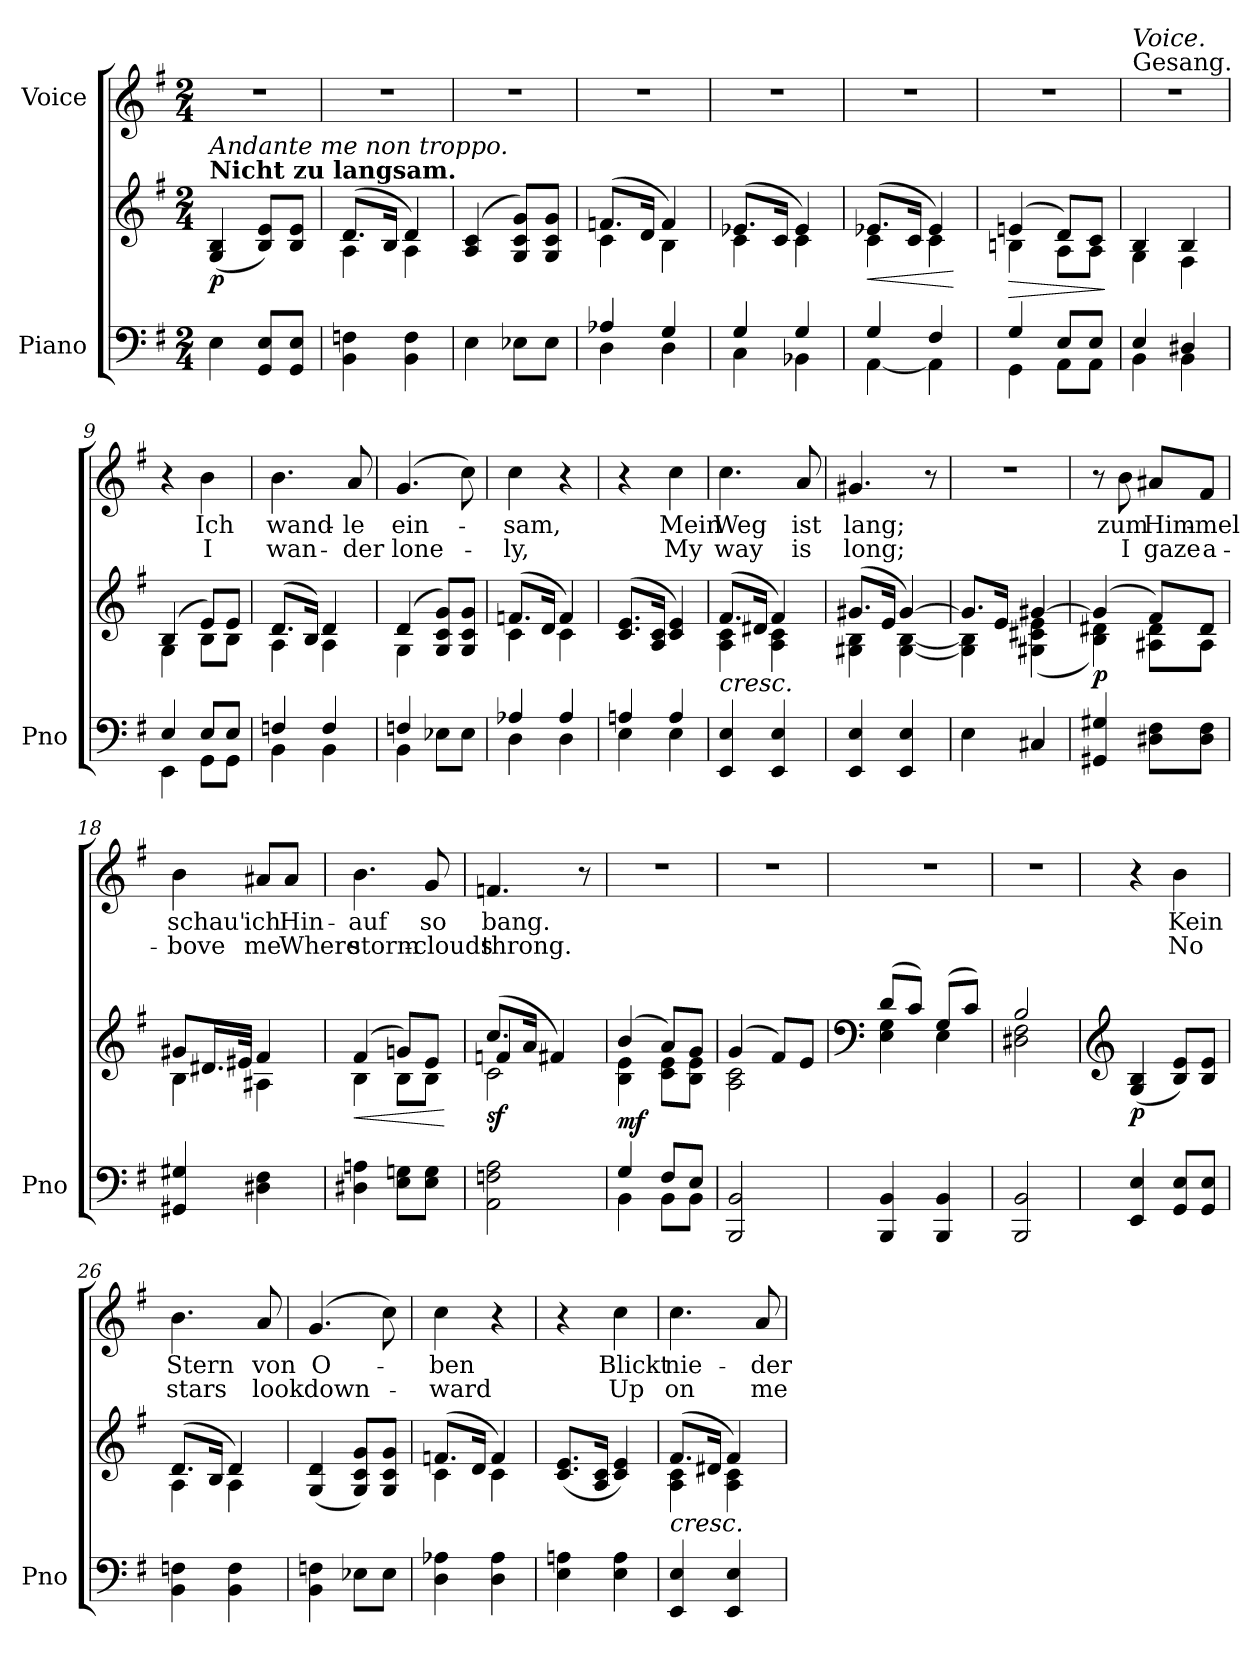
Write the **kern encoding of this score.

**kern	**kern	**dynam	**kern	**text	**text
*part2	*part2	*part2	*part1	*part1	*part1
*staff3	*staff2	*staff2/3	*staff1	*staff1	*staff1
*I"Piano	*	*	*I"Voice	*	*
*I'Pno	*	*	*	*	*
*clefF4	*clefG2	*	*clefG2	*	*
*k[f#]	*k[f#]	*	*k[f#]	*	*
*M2/4	*M2/4	*	*M2/4	*	*
=1	=1	=1	=1	=1	=1
!	!LO:TX:a:B:t=Nicht zu langsam.	!	!	!	!
!	!LO:TX:a:i:t=Andante me non troppo.	!	!	!	!
!	!	!LO:DY:b	!	!	!
4E\	(>4G/ 4B/	p	2r	.	.
8GG/ 8E/L	8B/ 8e/L)	.	.	.	.
8GG/ 8E/J	8B/ 8e/J	.	.	.	.
=2	=2	=2	=2	=2	=2
*	*^	*	*	*	*
4BB\ 4Fn\	(8.d/L	4A\	.	2r	.	.
.	16B/Jk	.	.	.	.	.
4BB\ 4F\	4d/)	4A\	.	.	.	.
=3	=3	=3	=3	=3	=3	=3
4E\	(>4A/ 4c/	2ryy	.	2r	.	.
8E-X\L	8G/ 8c/ 8g/L)	.	.	.	.	.
8E-\J	8G/ 8c/ 8g/J	.	.	.	.	.
=4	=4	=4	=4	=4	=4	=4
*^	*	*	*	*	*	*
4A-X/	4D\	(8.fn/L	4c\	.	2r	.	.
.	.	16d/Jk	.	.	.	.	.
4G/	4D\	4f/)	4B\	.	.	.	.
=5	=5	=5	=5	=5	=5	=5	=5
4G/	4C\	(8.e-X/L	4c\	.	2r	.	.
.	.	16c/Jk	.	.	.	.	.
4G/	4BB-X\	4e-/)	4c\	.	.	.	.
=6	=6	=6	=6	=6	=6	=6	=6
!	!	!	!	!LO:HP:b	!	!	!
4G/	[4AA\	(8.e-X/L	4c\	<	2r	.	.
.	.	16c/Jk	.	.	.	.	.
4F#/	4AA\]	4e-/)	4c\	.	.	.	.
*v	*v	*	*	*	*	*	*
*	*v	*v	*	*	*	*
.	.	[	.	.	.
=7	=7	=7	=7	=7	=7
*^	*	*	*	*	*
!	!	!	!LO:HP:b	!	!	!
*	*	*^	*	*	*	*
4G/	4GG\	(4en/	4Bn\	>	2r	.	.
8E/L	8AA\L	8d/L)	8A\L	.	.	.	.
8E/J	8AA\J	8c/J	8A\J	.	.	.	.
*v	*v	*	*	*	*	*	*
*	*v	*v	*	*	*	*
.	.	]	.	.	.
!!LO:LB:g=z
=8	=8	=8	=8	=8	=8
*^	*^	*	*	*	*
!	!	!	!	!	!LO:TX:a:t=Gesang.	!	!
!	!	!	!	!	!LO:TX:a:i:t=Voice.	!	!
4E/	4BB\	4B/	4G\	.	2r	.	.
4D#X/	4BB\	4B/	4F#\	.	.	.	.
=9	=9	=9	=9	=9	=9	=9	=9
4E/	4EE\	(4B/	4G\	.	4r	.	.
!	!	!	!	!	!	!LO:LY:b	!LO:LY:b
8E/L	8GG\L	8e/L)	8B\L	.	4b\	Ich	I
8E/J	8GG\J	8e/J	8B\J	.	.	.	.
=10	=10	=10	=10	=10	=10	=10	=10
!	!	!	!	!	!	!LO:LY:b	!LO:LY:b
4Fn/	4BB\	(8.d/L	4A\	.	4.b\	wand-	wan-
.	.	16B/Jk)	.	.	.	.	.
4F/	4BB\	4d/	4A\	.	.	.	.
!	!	!	!	!	!	!LO:LY:b	!LO:LY:b
.	.	.	.	.	8a/	-le	-der
=11	=11	=11	=11	=11	=11	=11	=11
!	!	!	!	!	!	!LO:LY:b	!LO:LY:b
4Fn/	4BB\	(4d/	4G\	.	(4.g/	ein-	lone-
4ryy	8E-X\L	8G/ 8c/ 8g/L)	4ryy	.	.	.	.
.	8E-\J	8G/ 8c/ 8g/J	.	.	8cc\)	.	.
=12	=12	=12	=12	=12	=12	=12	=12
!	!	!	!	!	!	!LO:LY:b	!LO:LY:b
4A-X/	4D\	(8.fn/L	4c\	.	4cc\	-sam,	-ly,
.	.	16d/Jk	.	.	.	.	.
4A-/	4D\	4f/)	4c\	.	4r	.	.
=13	=13	=13	=13	=13	=13	=13	=13
4An/	4E\	(>8.c/ 8.e/L	2ryy	.	4r	.	.
.	.	16A/ 16c/Jk	.	.	.	.	.
!	!	!	!	!	!	!LO:LY:b	!LO:LY:b
4A/	4E\	4c/ 4e/)	.	.	4cc\	Mein	My
=14	=14	=14	=14	=14	=14	=14	=14
!	!	!LO:TX:b:i:t=cresc.	!	!	!	!	!
!	!	!	!	!	!	!LO:LY:b	!LO:LY:b
*v	*v	*	*	*	*	*	*
4EE/ 4E/	(8.f#/L	4A\ 4c\	.	4.cc\	Weg	way
.	16d#X/Jk	.	.	.	.	.
4EE/ 4E/	4f#/)	4A\ 4c\	.	.	.	.
!	!	!	!	!	!LO:LY:b	!LO:LY:b
.	.	.	.	8a/	ist	is
!!LO:LB:g=z
=15	=15	=15	=15	=15	=15	=15
!	!	!	!	!	!LO:LY:b	!LO:LY:b
4EE/ 4E/	(8.g#X/L	4G#X\ 4B\	.	4.g#X/	lang;	long;
.	16e/Jk	.	.	.	.	.
4EE/ 4E/	[4g#/)	[4G#\ [4B\	.	.	.	.
.	.	.	.	8r	.	.
=16	=16	=16	=16	=16	=16	=16
4E\	8.g#/L]	4G#\] 4B\]	.	2r	.	.
.	16e/Jk	.	.	.	.	.
4C#X/	[4g#X/	(4G#X\ 4c#X\ 4e\	.	.	.	.
=17	=17	=17	=17	=17	=17	=17
!	!	!	!LO:DY:b	!	!	!
4GG#X/ 4G#X/	(4g#/]	4B\ 4d#X\)	p	8r	.	.
!	!	!	!	!	!LO:LY:b	!LO:LY:b
.	.	.	.	8b\	zum	I
!	!	!	!	!	!LO:LY:b	!LO:LY:b
8D#X\ 8F#\L	8f#/L)	8A#X\ 8d#\L	.	8a#X/L	Him-	gaze
!	!	!	!	!	!LO:LY:b	!LO:LY:b
8D#\ 8F#\J	8d#/J	8A#\J	.	8f#/J	-mel	a-
=18	=18	=18	=18	=18	=18	=18
!	!	!	!	!	!LO:LY:b	!LO:LY:b
4GG#X/ 4G#X/	8g#X/L	4B\	.	4b\	schau'	-bove
.	16.d#X/L	.	.	.	.	.
.	32e#X/JJk	.	.	.	.	.
!	!	!	!	!	!LO:LY:b	!LO:LY:b
4D#X\ 4F#\	4f#/	4A#X\	.	8a#X/L	ich	me
!	!	!	!	!	!LO:LY:b	!LO:LY:b
.	.	.	.	8a#/J	Hin-	Where
=19	=19	=19	=19	=19	=19	=19
!	!	!	!LO:HP:b	!	!LO:LY:b	!LO:LY:b
4D#X\ 4An\	(4f#/	4B\	<	4.b\	-auf	storm-
8E\ 8Gn\L	8gn/L)	8B\L	.	.	.	.
!	!	!	!	!	!LO:LY:b	!LO:LY:b
8E\ 8G\J	8e/J	8B\J	.	8g/	so	-clouds
*	*v	*v	*	*	*	*
.	.	[	.	.	.
=20	=20	=20	=20	=20	=20
*	*^	*	*	*	*
*	*	*^	*	*	*	*
!	!	!	!	!LO:DY:b	!	!LO:LY:b	!LO:LY:b
2AA\ 2Fn\ 2A\	(8.cc/L	2c\	4fn/	sf	4.fn/	bang.	throng.
.	16a/Jk	.	.	.	.	.	.
.	4f#X/)	.	4ryy	.	.	.	.
.	.	.	.	.	8r	.	.
*	*	*v	*v	*	*	*	*
=21	=21	=21	=21	=21	=21	=21
*^	*	*	*	*	*	*
!	!	!	!	!LO:DY:b	!	!	!
4G/	4BB\	(4b/	4B\ 4e\	mf	2r	.	.
8F#/L	8BB\L	8a/L)	8c\ 8e\L	.	.	.	.
8E/J	8BB\J	8g/J	8B\ 8e\J	.	.	.	.
*v	*v	*	*	*	*	*	*
!!LO:LB:g=z
=22	=22	=22	=22	=22	=22	=22
2BBB/ 2BB/	(4g/	2A\ 2c\	.	2r	.	.
.	8f#/L)	.	.	.	.	.
.	8e/J	.	.	.	.	.
=23	=23	=23	=23	=23	=23	=23
*	*clefF4	*	*	*	*	*
4BBB/ 4BB/	(8d/L	4E\ 4G\	.	2r	.	.
.	8c/J)	.	.	.	.	.
4BBB/ 4BB/	(8G/L	4E\	.	.	.	.
.	8c/J)	.	.	.	.	.
=24	=24	=24	=24	=24	=24	=24
2BBB/ 2BB/	2B/	2D#X\ 2F#\	.	2r	.	.
*	*v	*v	*	*	*	*
=25	=25	=25	=25	=25	=25
*	*clefG2	*	*	*	*
*	*^	*	*	*	*
!	!	!	!LO:DY:b	!	!	!
*	*v	*v	*	*	*	*
4EE/ 4E/	(>4G/ 4B/	p	4r	.	.
!	!	!	!	!LO:LY:b	!LO:LY:b
8GG/ 8E/L	8B/ 8e/L)	.	4b\	Kein	No
8GG/ 8E/J	8B/ 8e/J	.	.	.	.
=26	=26	=26	=26	=26	=26
*	*^	*	*	*	*
!	!	!	!	!	!LO:LY:b	!LO:LY:b
4BB\ 4Fn\	(8.d/L	4A\	.	4.b\	Stern	stars
.	16B/Jk	.	.	.	.	.
4BB\ 4F\	4d/)	4A\	.	.	.	.
!	!	!	!	!	!LO:LY:b	!LO:LY:b
.	.	.	.	8a/	von	look
*	*v	*v	*	*	*	*
=27	=27	=27	=27	=27	=27
!	!	!	!	!LO:LY:b	!LO:LY:b
4BB\ 4Fn\	(>4G/ 4d/	.	(4.g/	O-	down-
8E-X\L	8G/ 8c/ 8g/L)	.	.	.	.
8E-\J	8G/ 8c/ 8g/J	.	8cc\)	.	.
=28	=28	=28	=28	=28	=28
*	*^	*	*	*	*
!	!	!	!	!	!LO:LY:b	!LO:LY:b
4D\ 4A-X\	(8.fn/L	4c\	.	4cc\	-ben	-ward
.	16d/Jk	.	.	.	.	.
4D\ 4A-\	4f/)	4c\	.	4r	.	.
*	*v	*v	*	*	*	*
=29	=29	=29	=29	=29	=29
4E\ 4An\	(>8.c/ 8.e/L	.	4r	.	.
.	16A/ 16c/Jk	.	.	.	.
!	!	!	!	!LO:LY:b	!LO:LY:b
4E\ 4A\	4c/ 4e/)	.	4cc\	Blickt	Up
!!LO:PB:g=z
=30	=30	=30	=30	=30	=30
*	*^	*	*	*	*
!	!LO:TX:b:i:t=cresc.	!	!	!	!	!
!	!	!	!	!	!LO:LY:b	!LO:LY:b
4EE/ 4E/	(8.f#/L	4A\ 4c\	.	4.cc\	nie-	on
.	16d#X/Jk	.	.	.	.	.
4EE/ 4E/	4f#/)	4A\ 4c\	.	.	.	.
!	!	!	!	!	!LO:LY:b	!LO:LY:b
.	.	.	.	8a/	-der-	me
*	*v	*v	*	*	*	*
=	=	=	=	=	=
*-	*-	*-	*-	*-	*-
